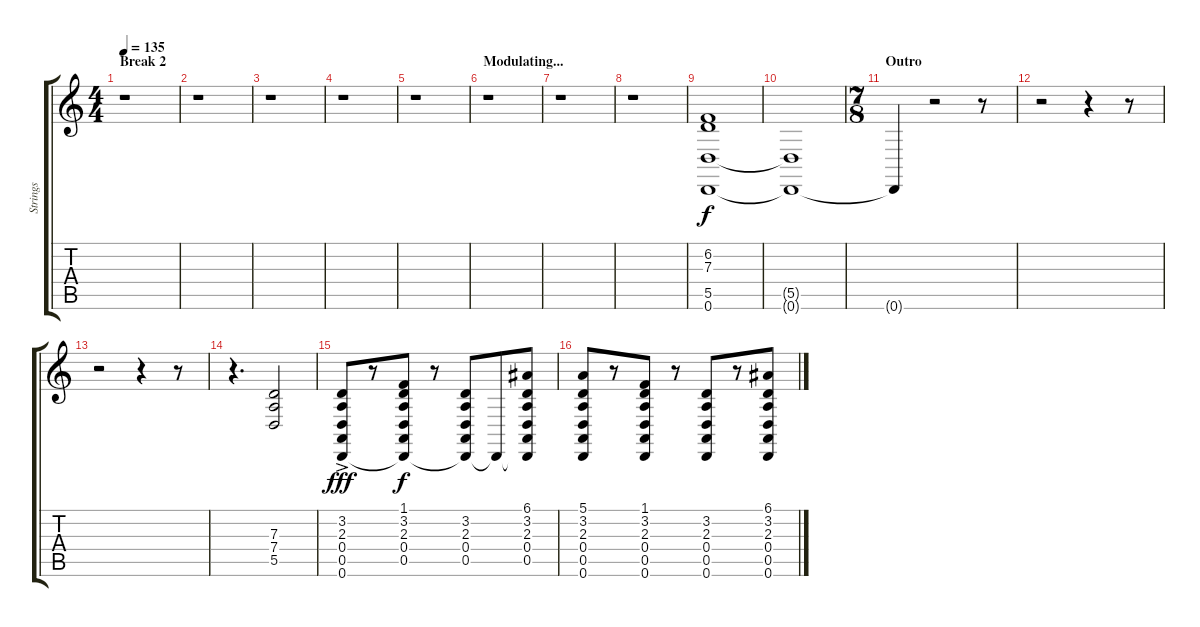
\track ("Strings" "Strings") {instrument stringensemble1}
\staff {score tabs}
\tuning (E4 B3 G3 D3 A2 D2) {hide}
\ts (4 4)
\section ("" "Break 2")
\tempo 135
\clef g2
\ks c
r.1{dy p} |
r.1 |
r.1 |
r.1 |
r.1 |
\section ("" "Modulating...")
r.1 |
r.1 |
r.1 |
(6.2 7.3 5.5 0.6).1{dy f} |
(5.5{t} 0.6{t}).1 |
\ts (7 8)
\section ("" "Outro")
0.6{t}.4 r.2 r.8 |
r.2 r.4 r.8 |
r.2 r.4 r.8 |
r.4{d instrument reversecymbal} (7.3 7.4 5.5).2 |
(3.2 2.3 0.4 0.5 0.6{ac}).8{dy fff instrument stringensemble1} r.8 (1.1 3.2 2.3 0.4 0.5 0.6{t}).8{dy f} r.8 (3.2 2.3 0.4 0.5 0.6{t}).8 0.6{t}.8 (6.1 3.2 2.3 0.4 0.5 0.6{t}).8 |
(5.1 3.2 2.3 0.4 0.5 0.6).8 r.8 (1.1 3.2 2.3 0.4 0.5 0.6).8 r.8 (3.2 2.3 0.4 0.5 0.6).8 r.8 (6.1 3.2 2.3 0.4 0.5 0.6).8
